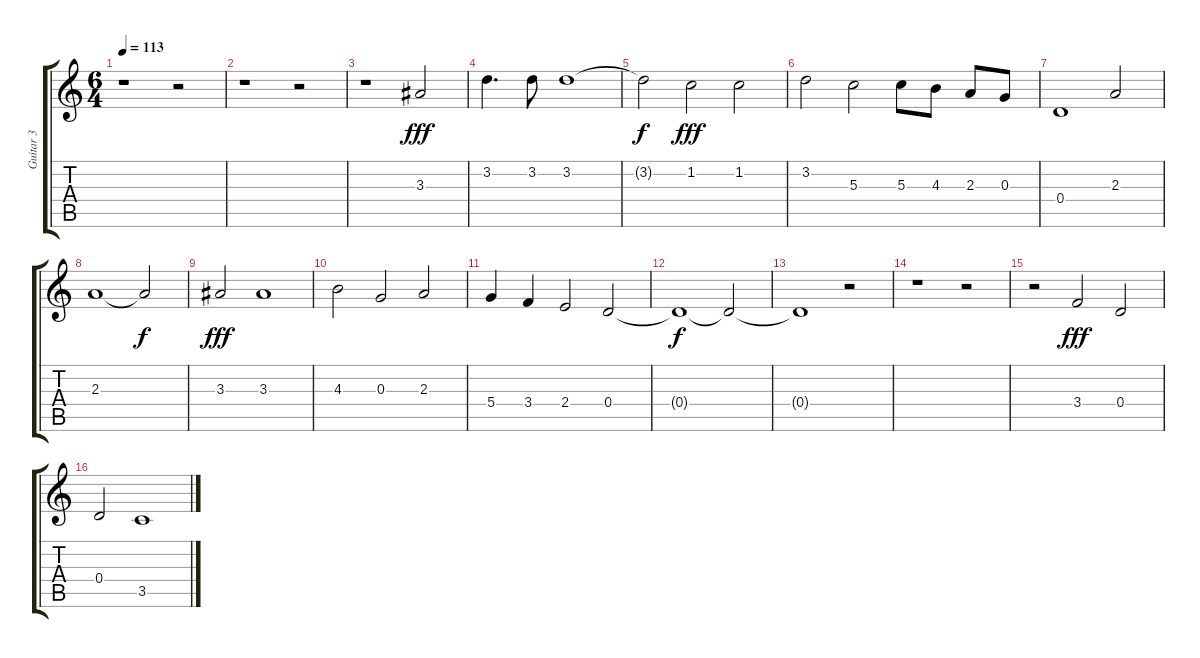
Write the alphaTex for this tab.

\track ("Guitar 3" "Guitar 3") {instrument overdrivenguitar}
\staff {score tabs}
\tuning (E4 B3 G3 D3 A2 D2) {hide}
\ts (6 4)
\tempo 113
\clef g2
\ks c
r.1{dy fff instrument overdrivenguitar} r.2 |
r.1 r.2 |
r.1 3.3.2 |
3.2.4{d} 3.2.8 3.2.1 |
3.2{t}.2{dy f} 1.2.2{dy fff} 1.2.2 |
3.2.2 5.3.2 5.3.8 4.3.8 2.3.8 0.3.8 |
0.4.1 2.3.2 |
2.3.1 2.3{t}.2{dy f} |
3.3.2{dy fff} 3.3.1 |
4.3.2 0.3.2 2.3.2 |
5.4.4 3.4.4 2.4.2 0.4.2 |
0.4{t}.1{dy f} 0.4{t}.2 |
0.4{t}.1 r.2 |
r.1 r.2 |
r.2 3.4.2{dy fff} 0.4.2 |
0.4.2 3.5.1
